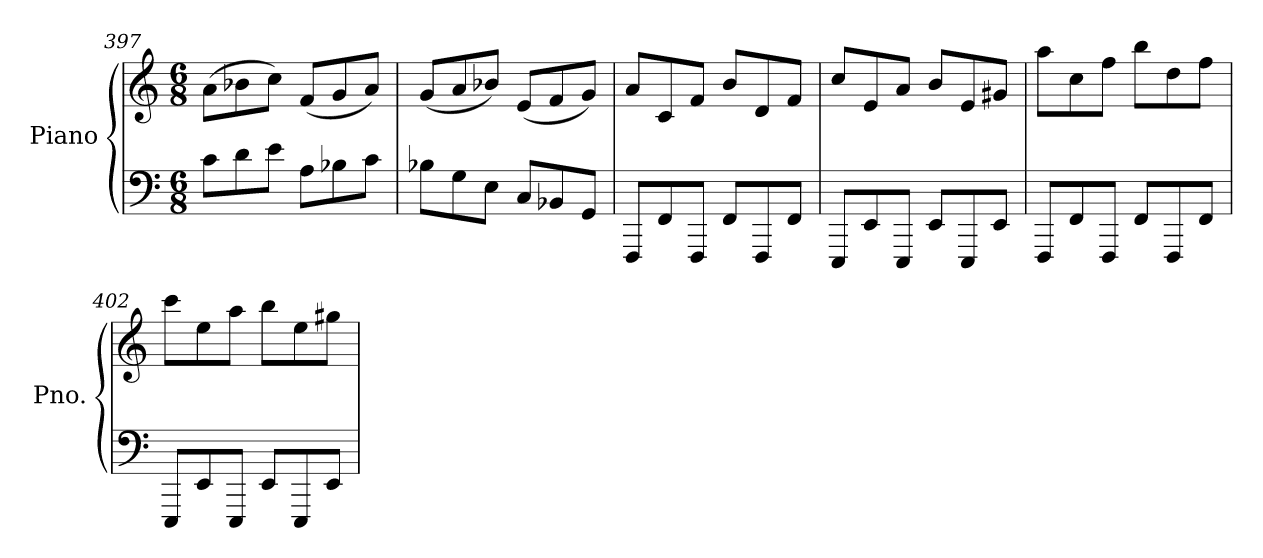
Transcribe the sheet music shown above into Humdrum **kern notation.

**kern	**kern
*part1	*part1
*staff2	*staff1
*I"Piano	*
*I'Pno.	*
*clefF4	*clefG2
*k[]	*k[]
*M6/8	*M6/8
=397	=397
8c\L	(>8a\L
8d\	8b-X\
8e\J	8cc\J)
8A\L	(<8f/L
8B-X\	8g/
8c\J	8a/J)
=398	=398
8B-X\L	(<8g/L
8G\	8a/
8E\J	8b-X/J)
8C/L	(<8e/L
8BB-X/	8f/
8GG/J	8g/J)
=399	=399
8FFF/L	8a/L
8FF/	8c/
8FFF/J	8f/J
8FF/L	8b/L
8FFF/	8d/
8FF/J	8f/J
!!LO:LB:g=z
=400	=400
8EEE/L	8cc/L
8EE/	8e/
8EEE/J	8a/J
8EE/L	8b/L
8EEE/	8e/
8EE/J	8g#X/J
=401	=401
8FFF/L	8aa\L
8FF/	8cc\
8FFF/J	8ff\J
8FF/L	8bb\L
8FFF/	8dd\
8FF/J	8ff\J
=402	=402
8EEE/L	8ccc\L
8EE/	8ee\
8EEE/J	8aa\J
8EE/L	8bb\L
8EEE/	8ee\
8EE/J	8gg#X\J
=	=
*-	*-
